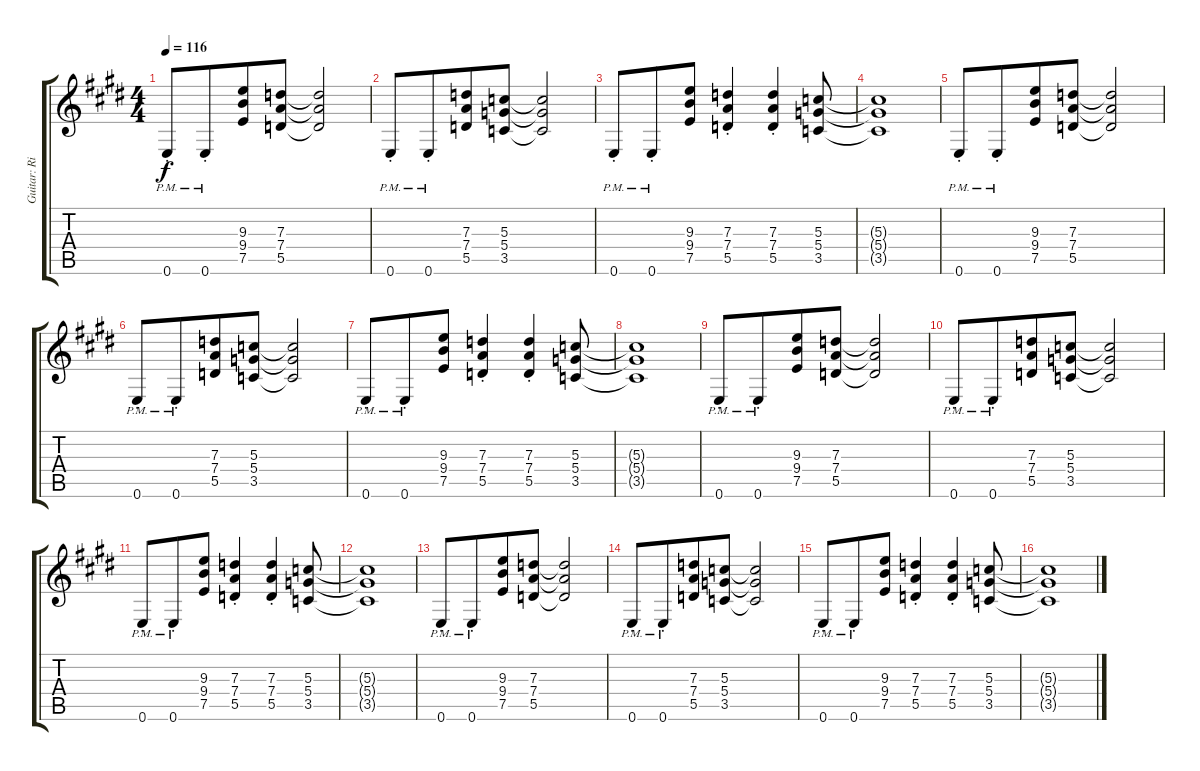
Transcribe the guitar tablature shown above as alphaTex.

\track ("Guitar: Rik" "Guitar: Ri") {instrument overdrivenguitar}
\staff {score tabs}
\tuning (E4 B3 G3 D3 A2 E2) {hide}
\ts (4 4)
\tempo 116
\clef g2
\ks e
0.6{pm st}.8{dy f} 0.6{pm st}.8{beam merge} (9.3 9.4 7.5).8 (7.3 7.4 5.5).8 (7.3{t} 7.4{t} 5.5{t}).2 |
0.6{pm st}.8 0.6{pm st}.8{beam merge} (7.3 7.4 5.5).8 (5.3 5.4 3.5).8 (5.3{t} 5.4{t} 3.5{t}).2 |
0.6{pm st}.8 0.6{pm st}.8{beam merge} (9.3 9.4 7.5).8 (7.3{st} 7.4{st} 5.5{st}).4 (7.3{st} 7.4{st} 5.5{st}).4 (5.3 5.4 3.5).8 |
(5.3{t} 5.4{t} 3.5{t}).1 |
0.6{pm st}.8 0.6{pm st}.8{beam merge} (9.3 9.4 7.5).8 (7.3 7.4 5.5).8 (7.3{t} 7.4{t} 5.5{t}).2 |
0.6{pm st}.8 0.6{pm st}.8{beam merge} (7.3 7.4 5.5).8 (5.3 5.4 3.5).8 (5.3{t} 5.4{t} 3.5{t}).2 |
0.6{pm st}.8 0.6{pm st}.8{beam merge} (9.3 9.4 7.5).8 (7.3{st} 7.4{st} 5.5{st}).4 (7.3{st} 7.4{st} 5.5{st}).4 (5.3 5.4 3.5).8 |
(5.3{t} 5.4{t} 3.5{t}).1 |
0.6{pm st}.8 0.6{pm st}.8{beam merge} (9.3 9.4 7.5).8 (7.3 7.4 5.5).8 (7.3{t} 7.4{t} 5.5{t}).2 |
0.6{pm st}.8 0.6{pm st}.8{beam merge} (7.3 7.4 5.5).8 (5.3 5.4 3.5).8 (5.3{t} 5.4{t} 3.5{t}).2 |
0.6{pm st}.8 0.6{pm st}.8{beam merge} (9.3 9.4 7.5).8 (7.3{st} 7.4{st} 5.5{st}).4 (7.3{st} 7.4{st} 5.5{st}).4 (5.3 5.4 3.5).8 |
(5.3{t} 5.4{t} 3.5{t}).1 |
0.6{pm st}.8 0.6{pm st}.8{beam merge} (9.3 9.4 7.5).8 (7.3 7.4 5.5).8 (7.3{t} 7.4{t} 5.5{t}).2 |
0.6{pm st}.8 0.6{pm st}.8{beam merge} (7.3 7.4 5.5).8 (5.3 5.4 3.5).8 (5.3{t} 5.4{t} 3.5{t}).2 |
0.6{pm st}.8 0.6{pm st}.8{beam merge} (9.3 9.4 7.5).8 (7.3{st} 7.4{st} 5.5{st}).4 (7.3{st} 7.4{st} 5.5{st}).4 (5.3 5.4 3.5).8 |
(5.3{t} 5.4{t} 3.5{t}).1
